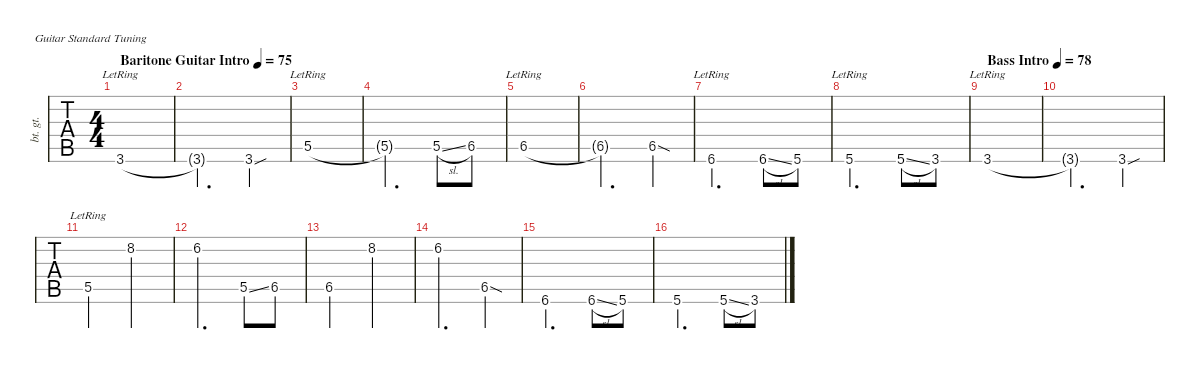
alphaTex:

\defaultSystemsLayout 4
\hideDynamics
\bracketExtendMode nobrackets
\track ("Baritone Guitar" "bt. gt.") {instrument electricguitarclean}
\staff {tabs}
\tuning (E4 B3 G3 D3 A2 E2)
\ts (4 4)
\tempo (75 "Baritone Guitar Intro")
\clef g2
\ks c
3.6{lr}.1{dy mf} |
3.6{t}.2{d} 3.6{sou}.4 |
5.5{lr}.1 |
5.5{t}.2{d} 5.5{sl}.8 6.5{acc #}.8 |
6.5{lr acc #}.1 |
6.5{t acc #}.2{d} 6.5{sod acc #}.4 |
6.6{lr acc #}.2{d} 6.6{sl acc #}.8 5.6.8 |
5.6{lr}.2{d} 5.6{sl}.8 3.6.8 |
\tempo (78 "Bass Intro")
3.6{lr}.1 |
3.6{t}.2{d} 3.6{sou}.4 |
5.5{lr}.2 8.2.2 |
6.2.2{d} 5.5{ss}.8 6.5{acc #}.8 |
6.5{acc #}.2 8.2.2 |
6.2.2{d} 6.5{sod acc #}.4 |
6.6{acc #}.2{d} 6.6{sl acc #}.8 5.6.8 |
5.6.2{d} 5.6{sl}.8 3.6.8
